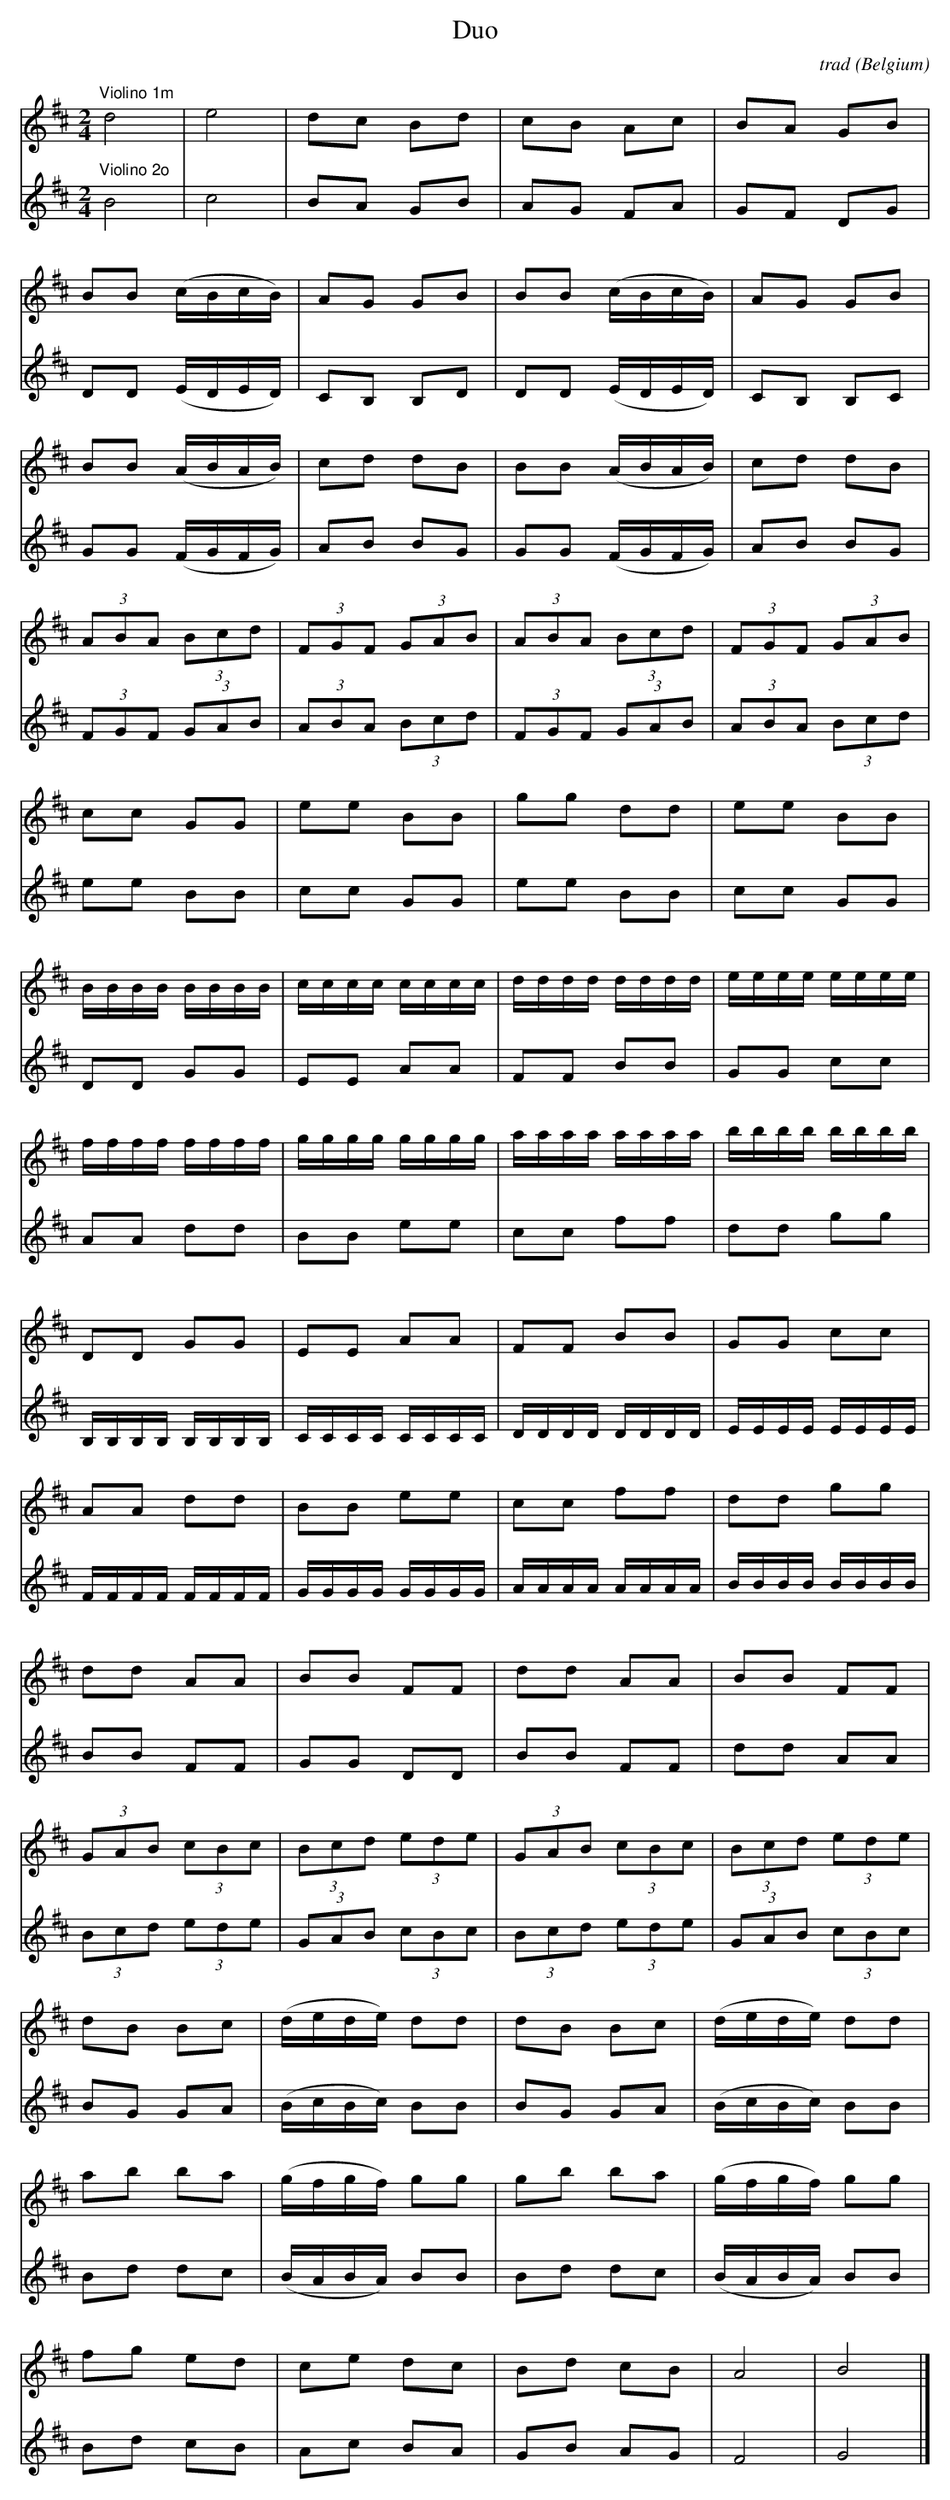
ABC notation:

X:1
T:Duo
C:trad
O:Belgium
M:2/4
L:1/16
K:Bmin
[V:1]
"Violino 1m"d8|e8|d2c2 B2d2|c2B2 A2c2|B2A2 G2B2|
B2B2 (cBcB)|A2G2 G2B2|B2B2 (cBcB)|A2G2 G2B2|
B2B2 (ABAB)|c2d2 d2B2|B2B2 (ABAB)|c2d2 d2B2|
(3A2B2A2 (3B2c2d2|(3F2G2F2 (3G2A2B2|(3A2B2A2 (3B2c2d2|(3F2G2F2 (3G2A2B2|
c2c2 G2G2|e2e2 B2B2|g2g2 d2d2|e2e2 B2B2|
BBBB BBBB|cccc cccc|dddd dddd|eeee eeee|
ffff ffff|gggg gggg|aaaa aaaa|bbbb bbbb|
D2D2 G2G2|E2E2 A2A2|F2F2 B2B2|G2G2 c2c2|
A2A2 d2d2|B2B2 e2e2|c2c2 f2f2|d2d2 g2g2|
d2d2 A2A2|B2B2 F2F2|d2d2 A2A2|B2B2 F2F2|
(3G2A2B2 (3c2B2c2|(3B2c2d2 (3e2d2e2|(3G2A2B2 (3c2B2c2|(3B2c2d2 (3e2d2e2|
d2B2 B2c2|(dede) d2d2|d2B2 B2c2|(dede) d2d2|
a2b2 b2a2|(gfgf) g2g2|g2b2 b2a2|(gfgf) g2g2|
f2g2 e2d2|c2e2 d2c2|B2d2 c2B2|A8|B8|]
[V:2]
"Violino 2o"B8|c8|B2A2 G2B2|A2G2 F2A2|G2F2 D2G2|
D2D2 (EDED)|C2B,2 B,2D2|D2D2 (EDED)|C2B,2 B,2C2|
G2G2 (FGFG)|A2B2 B2G2|G2G2 (FGFG)|A2B2 B2G2|
(3F2G2F2 (3G2A2B2|(3A2B2A2 (3B2c2d2|(3F2G2F2 (3G2A2B2|(3A2B2A2 (3B2c2d2|
e2e2 B2B2|c2c2 G2G2|e2e2 B2B2|c2c2 G2G2|
D2D2 G2G2|E2E2 A2A2|F2F2 B2B2|G2G2 c2c2|
A2A2 d2d2|B2B2 e2e2|c2c2 f2f2|d2d2 g2g2|
B,B,B,B, B,B,B,B,|CCCC CCCC|DDDD DDDD|EEEE EEEE|
FFFF FFFF|GGGG GGGG|AAAA AAAA|BBBB BBBB|
B2B2 F2F2|G2G2 D2D2|B2B2 F2F2|d2d2 A2A2|
(3B2c2d2 (3e2d2e2|(3G2A2B2 (3c2B2c2|(3B2c2d2 (3e2d2e2|(3G2A2B2 (3c2B2c2|
B2G2 G2A2|(BcBc) B2B2|B2G2 G2A2|(BcBc) B2B2|
B2d2 d2c2|(BABA) B2B2|B2d2 d2c2|(BABA) B2B2|
B2d2 c2B2|A2c2 B2A2|G2B2 A2G2|F8|G8|]
